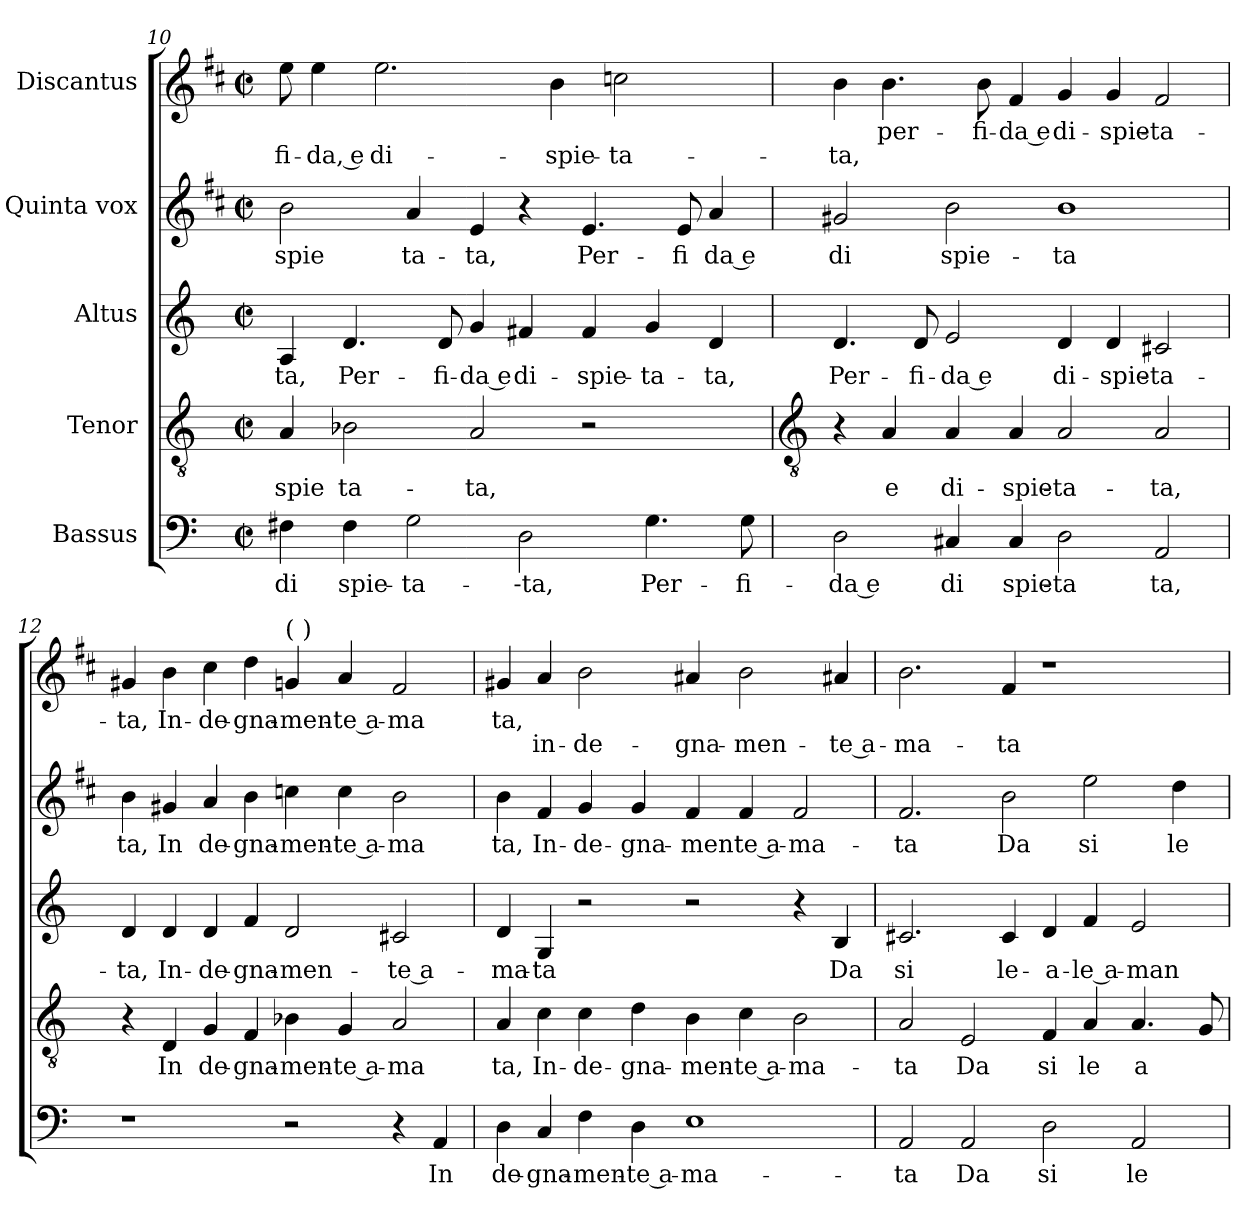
**kern	**text	**kern	**text	**kern	**text	**kern	**text	**kern	**text	**text
*part5	*part5	*part4	*part4	*part3	*part3	*part2	*part2	*part1	*part1	*part1
*staff5	*staff5	*staff4	*staff4	*staff3	*staff3	*staff2	*staff2	*staff1	*staff1	*staff1
*I"Bassus	*	*I"Tenor	*	*I"Altus	*	*I"Quinta vox	*	*I"Discantus	*	*
*clefF4	*	*clefGv2	*	*clefG2	*	*clefG2	*	*clefG2	*	*
*	*	*	*	*	*	*ITrd1c2	*	*ITrd1c2	*	*
*k[]	*	*k[]	*	*k[]	*	*k[]	*	*k[]	*	*
*C:	*	*C:	*	*C:	*	*C:	*	*C:	*	*
*M4/2	*	*M4/2	*	*M4/2	*	*M4/2	*	*M4/2	*	*
*met(c|)	*	*met(c|)	*	*met(c|)	*	*met(c|)	*	*met(c|)	*	*
=10	=10	=10	=10	=10	=10	=10	=10	=10	=10	=10
!	!LO:LY:b	!	!LO:LY:b	!	!LO:LY:b	!	!LO:LY:b	!	!	!LO:LY:b
4F#X	di	4A	-spie	4A	-ta,	2a	-spie	8dd	.	-fi-
!	!	!	!	!	!	!	!	!	!	!LO:LY:b
.	.	.	.	.	.	.	.	4dd	.	-da, e
!	!LO:LY:b	!	!LO:LY:b	!	!LO:LY:b	!	!	!	!	!
4F#	spie-	2B-X	ta-	4.d	Per-	.	.	.	.	.
!	!	!	!	!	!	!	!	!	!	!LO:LY:b
.	.	.	.	.	.	.	.	2.dd	.	di-
!	!LO:LY:b	!	!	!	!	!	!LO:LY:b	!	!	!
2G	-ta-	.	.	.	.	4g	ta-	.	.	.
!	!	!	!	!	!LO:LY:b	!	!	!	!	!
.	.	.	.	8d	-fi-	.	.	.	.	.
!	!	!	!LO:LY:b	!	!LO:LY:b	!	!LO:LY:b	!	!	!
.	.	2A	-ta,	4g	-da e	4d	-ta,	.	.	.
!	!LO:LY:b	!	!	!	!LO:LY:b	!	!	!	!	!
2D	--ta,	.	.	4f#X	di-	4r	.	.	.	.
!	!	!	!	!	!	!	!	!	!	!LO:LY:b
.	.	.	.	.	.	.	.	4a	.	-spie-
!	!	!	!	!	!LO:LY:b	!	!LO:LY:b	!	!	!
.	.	2r	.	4f#	-spie-	4.d	Per-	.	.	.
!	!	!	!	!	!	!	!	!	!	!LO:LY:b
.	.	.	.	.	.	.	.	2b-X	.	-ta-
!	!LO:LY:b	!	!	!	!LO:LY:b	!	!	!	!	!
4.G	Per-	.	.	4g	-ta-	.	.	.	.	.
!	!	!	!	!	!	!	!LO:LY:b	!	!	!
.	.	.	.	.	.	8d	-fi	.	.	.
!	!	!	!	!	!LO:LY:b	!	!LO:LY:b	!	!	!
.	.	4ryy	.	4d	-ta,	4g	-da e	.	.	.
!	!LO:LY:b	!	!	!	!	!	!	!	!	!
8G	-fi-	.	.	.	.	.	.	8ryy	.	.
!!LO:LB:g=z
=11	=11	=11	=11	=11	=11	=11	=11	=11	=11	=11
*	*	*clefGv2	*	*	*	*	*	*	*	*
!	!LO:LY:b	!	!	!	!LO:LY:b	!	!LO:LY:b	!	!	!LO:LY:b
2D	-da e	4r	.	4.d	Per-	2f#X	di	4a	.	-ta,
!	!	!	!LO:LY:b	!	!	!	!	!	!LO:LY:b	!
.	.	4A	e	.	.	.	.	4.a	per-	.
!	!	!	!	!	!LO:LY:b	!	!	!	!	!
.	.	.	.	8d	-fi-	.	.	.	.	.
!	!LO:LY:b	!	!LO:LY:b	!	!LO:LY:b	!	!LO:LY:b	!	!	!
4C#X	di	4A	di-	2e	-da e	2a	spie-	.	.	.
!	!	!	!	!	!	!	!	!	!LO:LY:b	!
.	.	.	.	.	.	.	.	8a	-fi-	.
!	!LO:LY:b	!	!LO:LY:b	!	!	!	!	!	!LO:LY:b	!
4C#	spie-	4A	-spie-	.	.	.	.	4e	-da e	.
!	!LO:LY:b	!	!LO:LY:b	!	!LO:LY:b	!	!LO:LY:b	!	!LO:LY:b	!
2D	-ta	2A	-ta-	4d	di-	1a	-ta	4f	di-	.
!	!	!	!	!	!LO:LY:b	!	!	!	!LO:LY:b	!
.	.	.	.	4d	-spie-	.	.	4f	-spie-	.
!	!LO:LY:b	!	!LO:LY:b	!	!LO:LY:b	!	!	!	!LO:LY:b	!
2AA	ta,	2A	-ta,	2c#X	-ta-	.	.	2e	-ta-	.
=12	=12	=12	=12	=12	=12	=12	=12	=12	=12	=12
!	!	!	!	!	!LO:LY:b	!	!LO:LY:b	!	!LO:LY:b	!
1r	.	4r	.	4d	-ta,	4a	ta,	4f#X	-ta,	.
!	!	!	!LO:LY:b	!	!LO:LY:b	!	!LO:LY:b	!	!LO:LY:b	!
.	.	4D	In	4d	In-	4f#X	In	4a	In-	.
!	!	!	!LO:LY:b	!	!LO:LY:b	!	!LO:LY:b	!	!LO:LY:b	!
.	.	4G	de-	4d	-de-	4g	de-	4b	-de-	.
!	!	!	!LO:LY:b	!	!LO:LY:b	!	!LO:LY:b	!	!LO:LY:b	!
.	.	4F	-gna-	4f	-gna-	4a	-gna-	4cc	-gna-	.
!	!	!	!	!	!	!	!	!LO:TX:a:t=(  )	!	!
!	!	!	!LO:LY:b	!	!LO:LY:b	!	!LO:LY:b	!	!LO:LY:b	!
2r	.	4B-	-men-	2d	-men-	4b-X	-men-	4f	-men-	.
!	!	!	!LO:LY:b	!	!	!	!LO:LY:b	!	!LO:LY:b	!
.	.	4G	-te a-	.	.	4b-	-te a-	4g	-te a-	.
!	!	!	!LO:LY:b	!	!LO:LY:b	!	!LO:LY:b	!	!LO:LY:b	!
4r	.	2A	-ma	2c#X	-te a-	2a	-ma	2e	-ma	.
!	!LO:LY:b	!	!	!	!	!	!	!	!	!
4AA	In	.	.	.	.	.	.	.	.	.
=13	=13	=13	=13	=13	=13	=13	=13	=13	=13	=13
!	!LO:LY:b	!	!LO:LY:b	!	!LO:LY:b	!	!LO:LY:b	!	!LO:LY:b	!
4D	de-	4A	ta,	4d	-ma-	4a	ta,	4f#X	ta,	.
!	!LO:LY:b	!	!LO:LY:b	!	!LO:LY:b	!	!LO:LY:b	!	!	!LO:LY:b
4C	-gna-	4c	In-	4G	-ta	4e	In-	4g	.	in-
!	!LO:LY:b	!	!LO:LY:b	!	!	!	!LO:LY:b	!	!	!LO:LY:b
4F	-men-	4c	-de-	2r	.	4f	-de-	2a	.	-de-
!	!LO:LY:b	!	!LO:LY:b	!	!	!	!LO:LY:b	!	!	!
4D	-te a-	4d	-gna-	.	.	4f	-gna-	.	.	.
!	!LO:LY:b	!	!LO:LY:b	!	!	!	!LO:LY:b	!	!	!LO:LY:b
1E	-ma-	4B	-men-	2r	.	4e	-men	4g#X	.	-gna-
!	!	!	!LO:LY:b	!	!	!	!LO:LY:b	!	!	!LO:LY:b
.	.	4c	-te a-	.	.	4e	te a-	2a	.	-men-
!	!	!	!LO:LY:b	!	!	!	!LO:LY:b	!	!	!
.	.	2B	-ma-	4r	.	2e	-ma-	.	.	.
!	!	!	!	!	!LO:LY:b	!	!	!	!	!LO:LY:b
.	.	.	.	4B	Da	.	.	4g#X	.	-te a-
=14	=14	=14	=14	=14	=14	=14	=14	=14	=14	=14
!	!LO:LY:b	!	!LO:LY:b	!	!LO:LY:b	!	!LO:LY:b	!	!	!LO:LY:b
2AA	-ta	2A	-ta	2.c#X	si	2.e	-ta	2.a	.	-ma-
!	!LO:LY:b	!	!LO:LY:b	!	!	!	!	!	!	!
2AA	Da	2E	Da	.	.	.	.	.	.	.
!	!	!	!	!	!LO:LY:b	!	!LO:LY:b	!	!	!LO:LY:b
.	.	.	.	4c#	le-	2a	Da	4e	.	-ta
!	!LO:LY:b	!	!LO:LY:b	!	!LO:LY:b	!	!	!	!	!
2D	si	4F	si	4d	-a-	.	.	1r	.	.
!	!	!	!LO:LY:b	!	!LO:LY:b	!	!LO:LY:b	!	!	!
.	.	4A	le	4f	-le a-	2dd	si	.	.	.
!	!LO:LY:b	!	!LO:LY:b	!	!LO:LY:b	!	!	!	!	!
2AA	le-	4.A	a	2e	-man-	.	.	.	.	.
!	!	!	!	!	!	!	!LO:LY:b	!	!	!
.	.	.	.	.	.	4cc	le-	.	.	.
.	.	8G	.	.	.	.	.	.	.	.
=	=	=	=	=	=	=	=	=	=	=
*-	*-	*-	*-	*-	*-	*-	*-	*-	*-	*-
